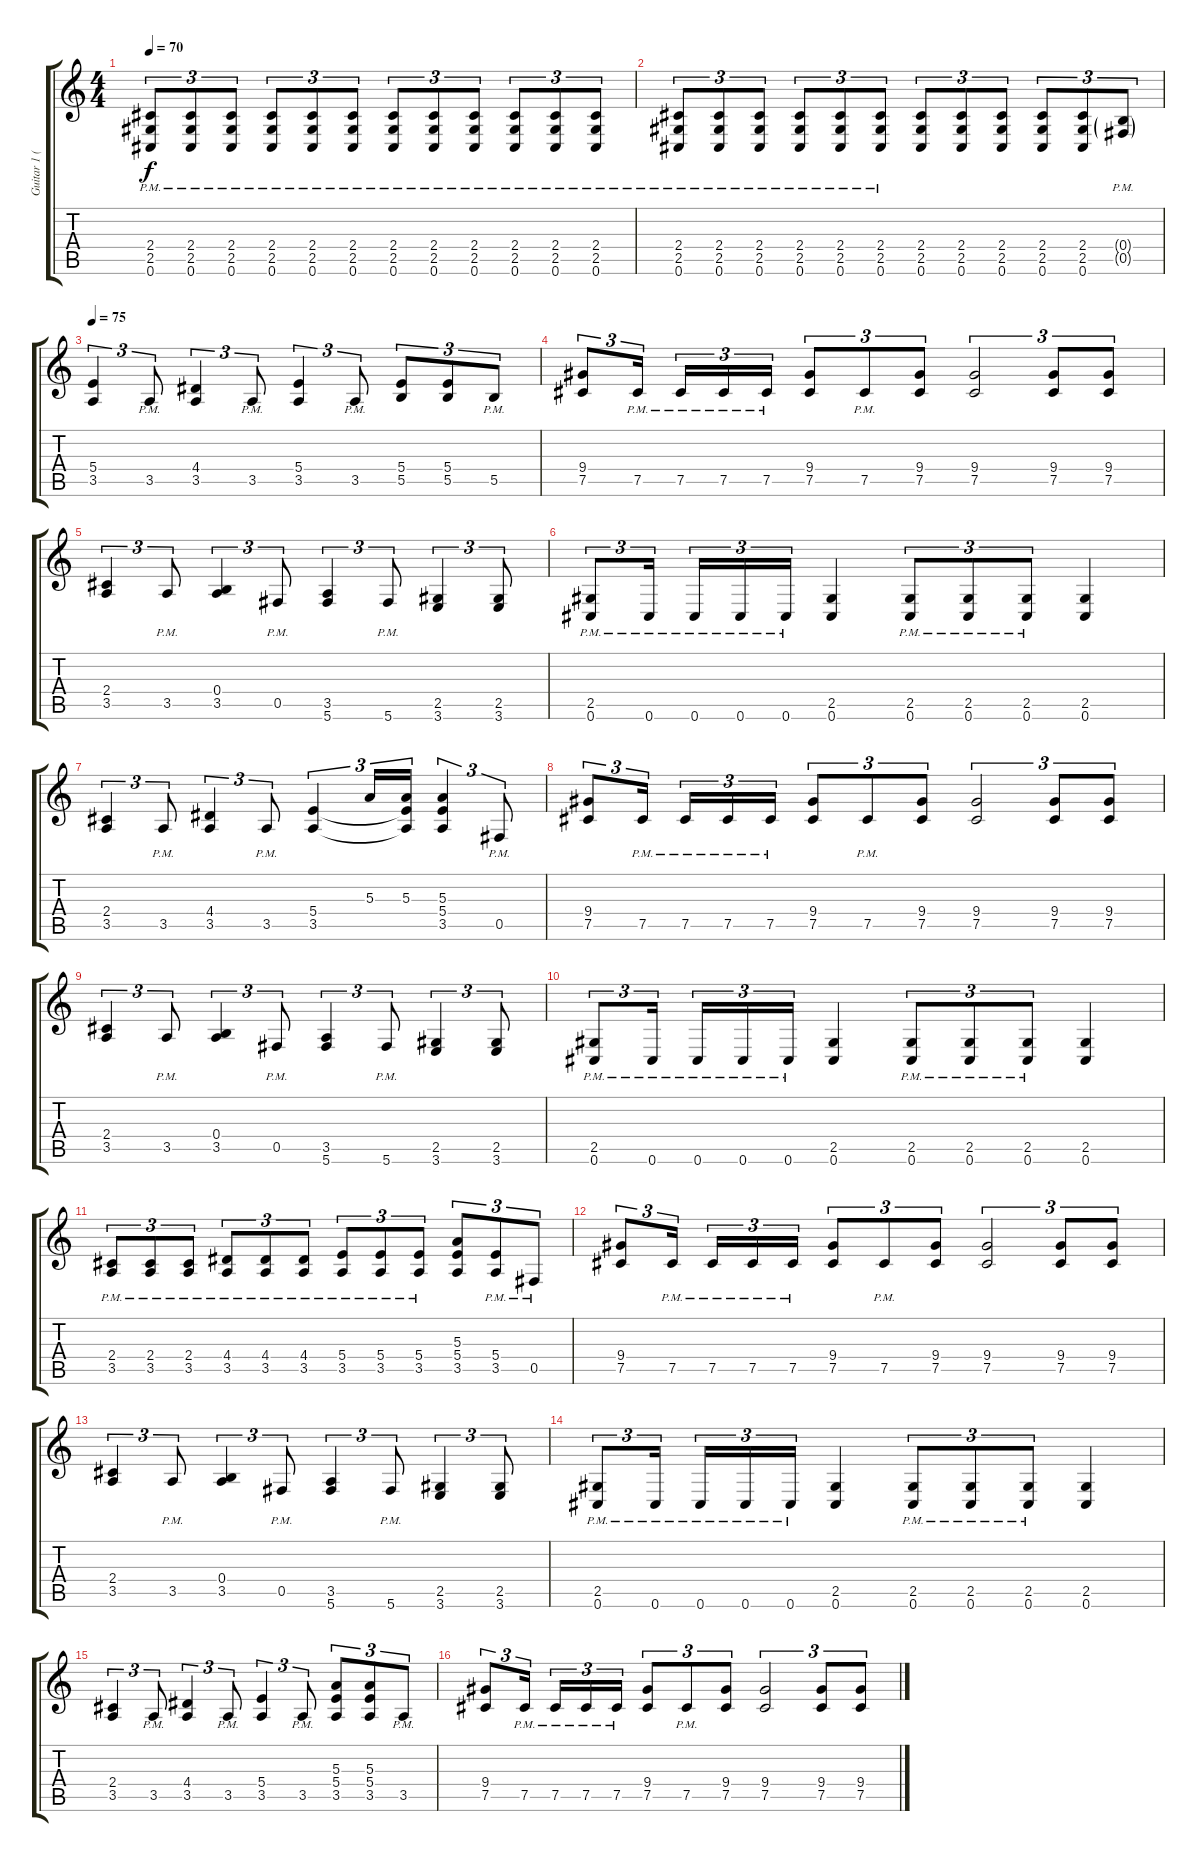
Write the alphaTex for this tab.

\track ("Guitar 1 (Distortion)" "Guitar 1 (") {instrument distortionguitar}
\staff {score tabs}
\tuning (Db4 Ab3 E3 B2 Gb2 Db2) {hide}
\ts (4 4)
\tempo 70
\clef g2
\ks c
(2.4{pm} 2.5{pm} 0.6{pm}).8{tu (3 2) dy f} (2.4{pm} 2.5{pm} 0.6{pm}).8{tu (3 2)} (2.4{pm} 2.5{pm} 0.6{pm}).8{tu (3 2)} (2.4{pm} 2.5{pm} 0.6{pm}).8{tu (3 2)} (2.4{pm} 2.5{pm} 0.6{pm}).8{tu (3 2)} (2.4{pm} 2.5{pm} 0.6{pm}).8{tu (3 2)} (2.4{pm} 2.5{pm} 0.6{pm}).8{tu (3 2)} (2.4{pm} 2.5{pm} 0.6{pm}).8{tu (3 2)} (2.4{pm} 2.5{pm} 0.6{pm}).8{tu (3 2)} (2.4{pm} 2.5{pm} 0.6{pm}).8{tu (3 2)} (2.4{pm} 2.5{pm} 0.6{pm}).8{tu (3 2)} (2.4{pm} 2.5{pm} 0.6{pm}).8{tu (3 2)} |
(2.4{pm} 2.5{pm} 0.6{pm}).8{tu (3 2)} (2.4{pm} 2.5{pm} 0.6{pm}).8{tu (3 2)} (2.4{pm} 2.5{pm} 0.6{pm}).8{tu (3 2)} (2.4{pm} 2.5{pm} 0.6{pm}).8{tu (3 2)} (2.4{pm} 2.5{pm} 0.6{pm}).8{tu (3 2)} (2.4{pm} 2.5{pm} 0.6{pm}).8{tu (3 2)} (2.4 2.5 0.6).8{tu (3 2)} (2.4 2.5 0.6).8{tu (3 2)} (2.4 2.5 0.6).8{tu (3 2)} (2.4 2.5 0.6).8{tu (3 2)} (2.4 2.5 0.6).8{tu (3 2)} (0.4{g pm} 0.5{g pm}).8{tu (3 2)} |
\tempo 75
(5.4 3.5).4{tu (3 2)} 3.5{pm}.8{tu (3 2)} (4.4 3.5).4{tu (3 2)} 3.5{pm}.8{tu (3 2)} (5.4 3.5).4{tu (3 2)} 3.5{pm}.8{tu (3 2)} (5.4 5.5).8{tu (3 2)} (5.4 5.5).8{tu (3 2)} 5.5{pm}.8{tu (3 2)} |
(9.4 7.5).8{tu (3 2)} 7.5{pm}.16{tu (3 2)} 7.5{pm}.16{tu (3 2)} 7.5{pm}.16{tu (3 2)} 7.5{pm}.16{tu (3 2)} (9.4 7.5).8{tu (3 2)} 7.5{pm}.8{tu (3 2)} (9.4 7.5).8{tu (3 2)} (9.4 7.5).2{tu (3 2)} (9.4 7.5).8{tu (3 2)} (9.4 7.5).8{tu (3 2)} |
(2.4 3.5).4{tu (3 2)} 3.5{pm}.8{tu (3 2)} (0.4 3.5).4{tu (3 2)} 0.5{pm}.8{tu (3 2)} (3.5 5.6).4{tu (3 2)} 5.6{pm}.8{tu (3 2)} (2.5 3.6).4{tu (3 2)} (2.5 3.6).8{tu (3 2)} |
(2.5{pm} 0.6{pm}).8{tu (3 2)} 0.6{pm}.16{tu (3 2)} 0.6{pm}.16{tu (3 2)} 0.6{pm}.16{tu (3 2)} 0.6{pm}.16{tu (3 2)} (2.5 0.6).4 (2.5{pm} 0.6{pm}).8{tu (3 2)} (2.5{pm} 0.6{pm}).8{tu (3 2)} (2.5{pm} 0.6{pm}).8{tu (3 2)} (2.5 0.6).4 |
(2.4 3.5).4{tu (3 2)} 3.5{pm}.8{tu (3 2)} (4.4 3.5).4{tu (3 2)} 3.5{pm}.8{tu (3 2)} (5.4 3.5).4{tu (3 2)} 5.3.16{tu (3 2)} (5.3 5.4{t} 3.5{t}).16{tu (3 2)} (5.3 5.4 3.5).4{tu (3 2)} 0.5{pm}.8{tu (3 2)} |
(9.4 7.5).8{tu (3 2)} 7.5{pm}.16{tu (3 2)} 7.5{pm}.16{tu (3 2)} 7.5{pm}.16{tu (3 2)} 7.5{pm}.16{tu (3 2)} (9.4 7.5).8{tu (3 2)} 7.5{pm}.8{tu (3 2)} (9.4 7.5).8{tu (3 2)} (9.4 7.5).2{tu (3 2)} (9.4 7.5).8{tu (3 2)} (9.4 7.5).8{tu (3 2)} |
(2.4 3.5).4{tu (3 2)} 3.5{pm}.8{tu (3 2)} (0.4 3.5).4{tu (3 2)} 0.5{pm}.8{tu (3 2)} (3.5 5.6).4{tu (3 2)} 5.6{pm}.8{tu (3 2)} (2.5 3.6).4{tu (3 2)} (2.5 3.6).8{tu (3 2)} |
(2.5{pm} 0.6{pm}).8{tu (3 2)} 0.6{pm}.16{tu (3 2)} 0.6{pm}.16{tu (3 2)} 0.6{pm}.16{tu (3 2)} 0.6{pm}.16{tu (3 2)} (2.5 0.6).4 (2.5{pm} 0.6{pm}).8{tu (3 2)} (2.5{pm} 0.6{pm}).8{tu (3 2)} (2.5{pm} 0.6{pm}).8{tu (3 2)} (2.5 0.6).4 |
(2.4{pm} 3.5{pm}).8{tu (3 2)} (2.4{pm} 3.5{pm}).8{tu (3 2)} (2.4{pm} 3.5{pm}).8{tu (3 2)} (4.4{pm} 3.5{pm}).8{tu (3 2)} (4.4{pm} 3.5{pm}).8{tu (3 2)} (4.4{pm} 3.5{pm}).8{tu (3 2)} (5.4{pm} 3.5{pm}).8{tu (3 2)} (5.4{pm} 3.5{pm}).8{tu (3 2)} (5.4{pm} 3.5{pm}).8{tu (3 2)} (5.3 5.4 3.5).8{tu (3 2)} (5.4{pm} 3.5{pm}).8{tu (3 2)} 0.5{pm}.8{tu (3 2)} |
(9.4 7.5).8{tu (3 2)} 7.5{pm}.16{tu (3 2)} 7.5{pm}.16{tu (3 2)} 7.5{pm}.16{tu (3 2)} 7.5{pm}.16{tu (3 2)} (9.4 7.5).8{tu (3 2)} 7.5{pm}.8{tu (3 2)} (9.4 7.5).8{tu (3 2)} (9.4 7.5).2{tu (3 2)} (9.4 7.5).8{tu (3 2)} (9.4 7.5).8{tu (3 2)} |
(2.4 3.5).4{tu (3 2)} 3.5{pm}.8{tu (3 2)} (0.4 3.5).4{tu (3 2)} 0.5{pm}.8{tu (3 2)} (3.5 5.6).4{tu (3 2)} 5.6{pm}.8{tu (3 2)} (2.5 3.6).4{tu (3 2)} (2.5 3.6).8{tu (3 2)} |
(2.5{pm} 0.6{pm}).8{tu (3 2)} 0.6{pm}.16{tu (3 2)} 0.6{pm}.16{tu (3 2)} 0.6{pm}.16{tu (3 2)} 0.6{pm}.16{tu (3 2)} (2.5 0.6).4 (2.5{pm} 0.6{pm}).8{tu (3 2)} (2.5{pm} 0.6{pm}).8{tu (3 2)} (2.5{pm} 0.6{pm}).8{tu (3 2)} (2.5 0.6).4 |
(2.4 3.5).4{tu (3 2)} 3.5{pm}.8{tu (3 2)} (4.4 3.5).4{tu (3 2)} 3.5{pm}.8{tu (3 2)} (5.4 3.5).4{tu (3 2)} 3.5{pm}.8{tu (3 2)} (5.3 5.4 3.5).8{tu (3 2)} (5.3 5.4 3.5).8{tu (3 2)} 3.5{pm}.8{tu (3 2)} |
(9.4 7.5).8{tu (3 2)} 7.5{pm}.16{tu (3 2)} 7.5{pm}.16{tu (3 2)} 7.5{pm}.16{tu (3 2)} 7.5{pm}.16{tu (3 2)} (9.4 7.5).8{tu (3 2)} 7.5{pm}.8{tu (3 2)} (9.4 7.5).8{tu (3 2)} (9.4 7.5).2{tu (3 2)} (9.4 7.5).8{tu (3 2)} (9.4 7.5).8{tu (3 2)}
